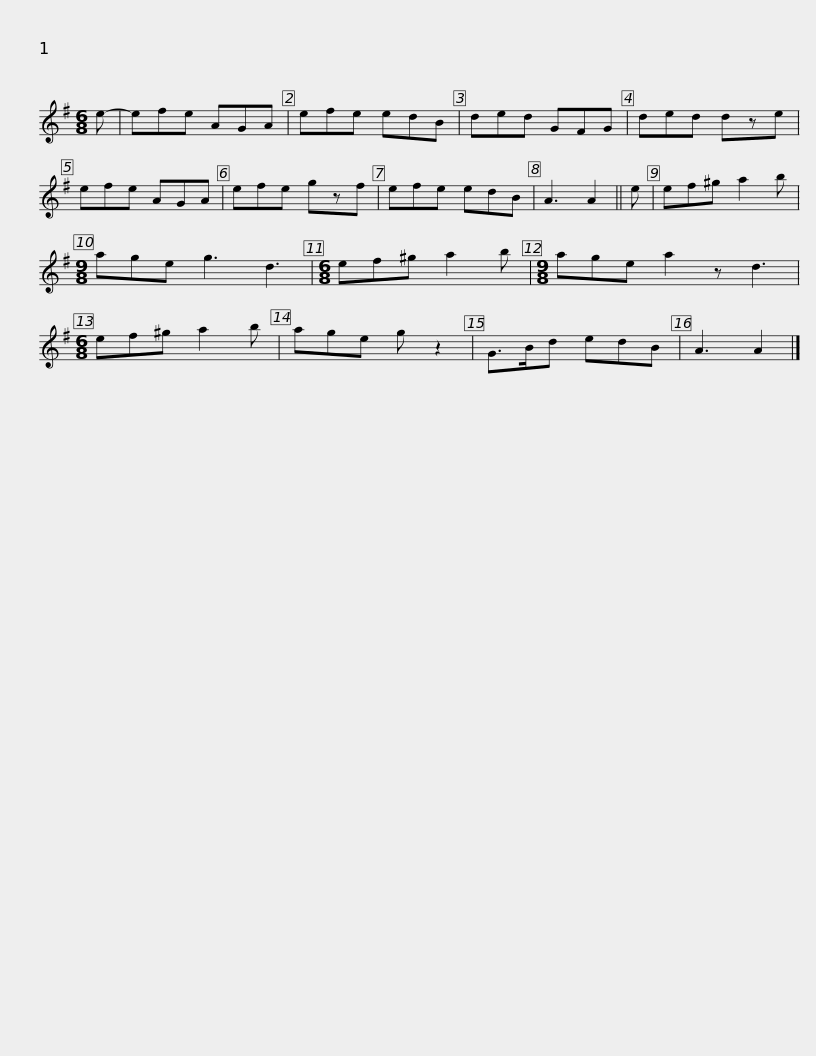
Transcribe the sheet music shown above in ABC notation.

X:1
L:1/8
M:6/8
I:linebreak $
K:G
V:1 treble
V:1
 e- | efe AGA | efe edB | ded GFG | ded dze | %5
 efe AGA | efe gzf | efe edB |$ A3 A2 || e | %10
 ef^g a2 b |[M:9/8] age g3 d3 |[M:6/8] ef^g a2 b |[M:9/8] age a2 z d3 |[M:6/8] ef^g a2 b |$ %15
 age g z2 | G>Bd edB | A3 A2 |] %18
